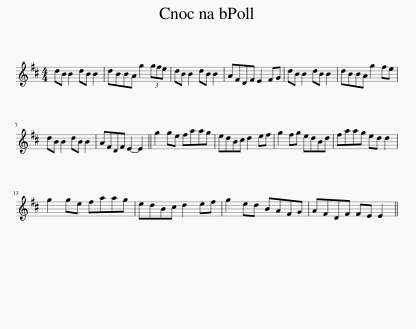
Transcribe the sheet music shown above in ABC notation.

X:1
L:1/8
M:4/4
I:linebreak $
K:D
V:1 treble
V:1
 dB B2 dB B2 | dBBA g2 (3gfe | dB B2 dB B2 | AFDF E2 FG | dB B2 dB B2 | %5
 dBBA g2 fe |$ dB B2 dB B2 | AFDF E2- E2 || g2 ge faag | edBc d2 ef | %10
 g2 fg edBd | faag ed d2 |$ g2 ge faag | edBc d2 ef | g2 ed BAFG | %15
 AFDF FE E2 || %16
